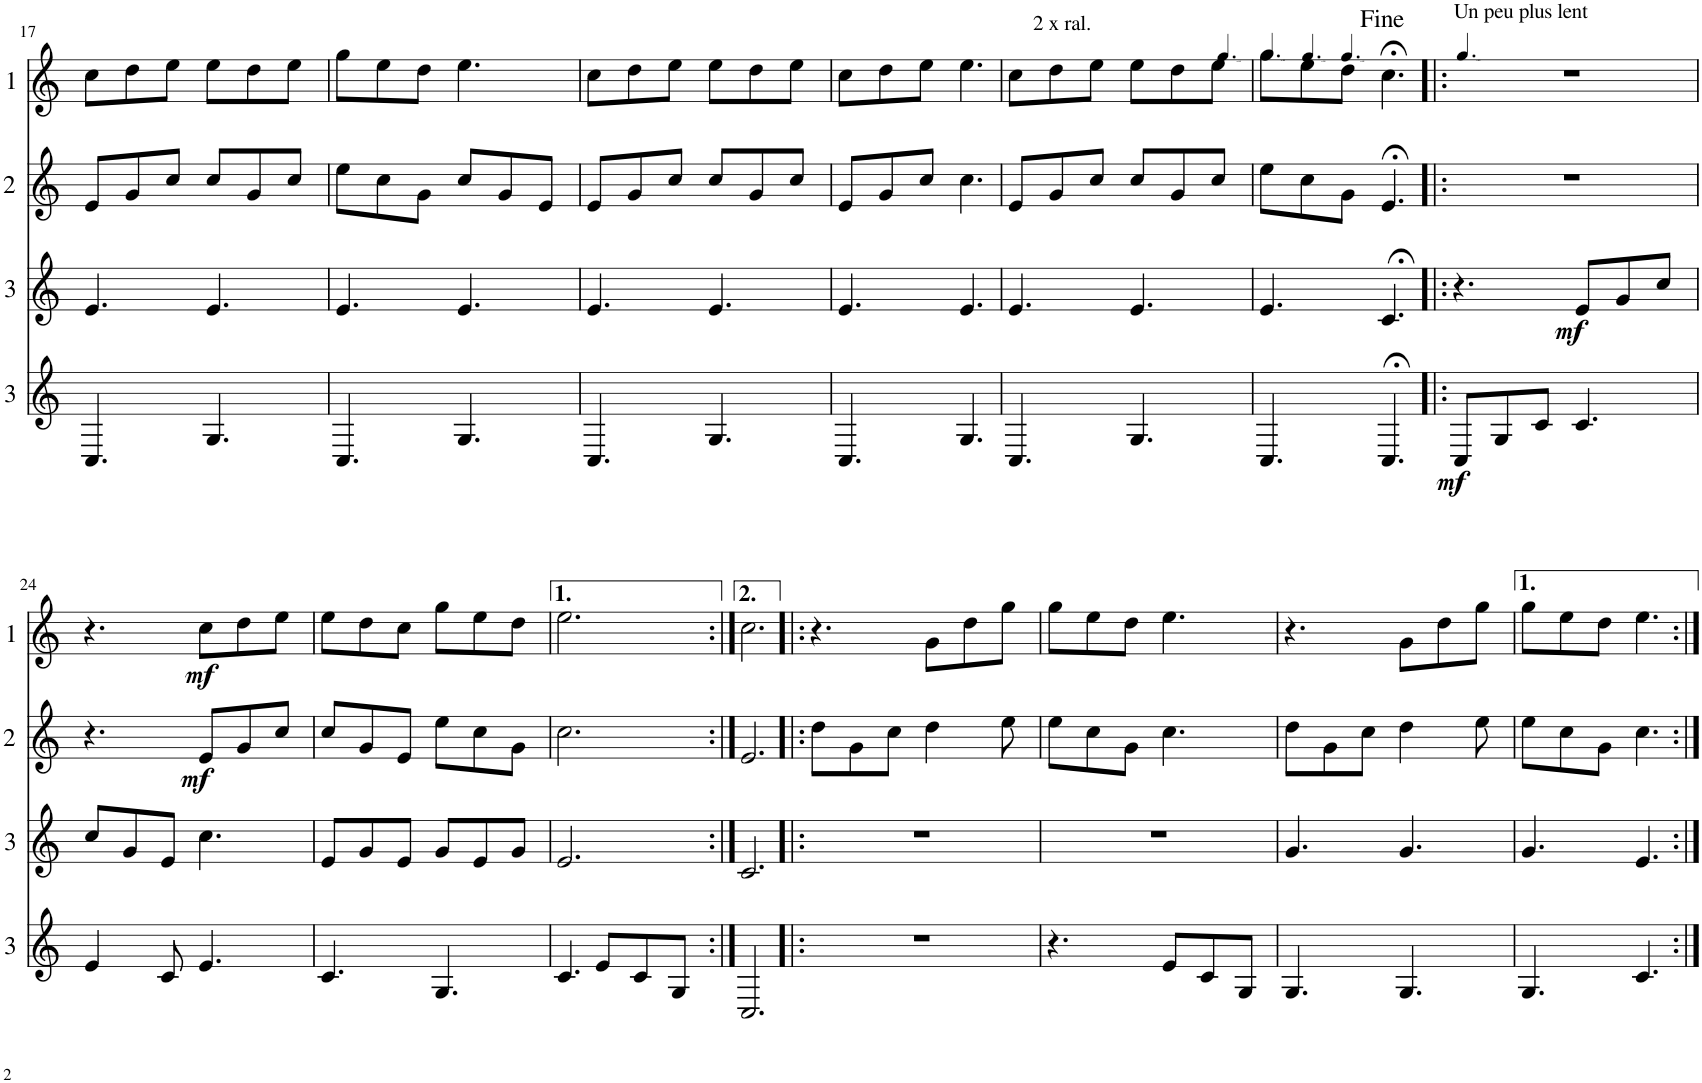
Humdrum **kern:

**kern	**dynam	**kern	**dynam	**kern	**dynam	**kern	**dynam
*part4	*part4	*part3	*part3	*part2	*part2	*part1	*part1
*staff4	*staff4	*staff3	*staff3	*staff2	*staff2	*staff1	*staff1
*I"Cor 3	*	*I"Cor 3	*	*I"Cor 2	*	*I"Cor 1	*
!!LO:PB:g=z
*clefG2	*	*clefG2	*	*clefG2	*	*clefG2	*
*Trd4c7	*	*Trd4c7	*	*Trd4c7	*	*Trd4c7	*
*k[]	*	*k[]	*	*k[]	*	*k[]	*
*M6/8	*	*M6/8	*	*M6/8	*	*M6/8	*
=17	=17	=17	=17	=17	=17	=17	=17
4.C/	.	4.e/	.	8e/L	.	8cc\L	.
.	.	.	.	8g/	.	8dd\	.
.	.	.	.	8cc/J	.	8ee\J	.
4.G/	.	4.e/	.	8cc/L	.	8ee\L	.
.	.	.	.	8g/	.	8dd\	.
.	.	.	.	8cc/J	.	8ee\J	.
=18	=18	=18	=18	=18	=18	=18	=18
4.C/	.	4.e/	.	8ee\L	.	8gg\L	.
.	.	.	.	8cc\	.	8ee\	.
.	.	.	.	8g\J	.	8dd\J	.
4.G/	.	4.e/	.	8cc/L	.	4.ee\	.
.	.	.	.	8g/	.	.	.
.	.	.	.	8e/J	.	.	.
=19	=19	=19	=19	=19	=19	=19	=19
4.C/	.	4.e/	.	8e/L	.	8cc\L	.
.	.	.	.	8g/	.	8dd\	.
.	.	.	.	8cc/J	.	8ee\J	.
4.G/	.	4.e/	.	8cc/L	.	8ee\L	.
.	.	.	.	8g/	.	8dd\	.
.	.	.	.	8cc/J	.	8ee\J	.
=20	=20	=20	=20	=20	=20	=20	=20
4.C/	.	4.e/	.	8e/L	.	8cc\L	.
.	.	.	.	8g/	.	8dd\	.
.	.	.	.	8cc/J	.	8ee\J	.
4.G/	.	4.e/	.	4.cc\	.	4.ee\	.
=21	=21	=21	=21	=21	=21	=21	=21
!	!	!	!	!	!	!LO:TX:a:t=2 x ral.	!
4.C/	.	4.e/	.	8e/L	.	8cc\L	.
.	.	.	.	8g/	.	8dd\	.
.	.	.	.	8cc/J	.	8ee\J	.
4.G/	.	4.e/	.	8cc/L	.	8ee\L	.
.	.	.	.	8g/	.	8dd\	.
*	*	*	*	*	*	*MM96	*
.	.	.	.	8cc/J	.	8ee\J	.
=22	=22	=22	=22	=22	=22	=22	=22
*	*	*	*	*	*	*MM90	*
4.C/	.	4.e/	.	8ee\L	.	8gg\L	.
*	*	*	*	*	*	*MM81	*
.	.	.	.	8cc\	.	8ee\	.
*	*	*	*	*	*	*MM68	*
.	.	.	.	8g\J	.	8dd\J	.
4.C;</	.	4.c;</	.	4.e;</	.	4.cc;<\	.
=23!|:	=23!|:	=23!|:	=23!|:	=23!|:	=23!|:	=23!|:	=23!|:
*	*	*	*	*	*	*MM90	*
!	!	!	!	!	!	!LO:TX:a:t=Un peu plus lent	!
!	!LO:DY:b	!	!	!	!	!	!
8C/L	mf	4.r	.	2.r	.	2.r	.
8G/	.	.	.	.	.	.	.
8c/J	.	.	.	.	.	.	.
!	!	!	!LO:DY:b	!	!	!	!
4.c/	.	8e/L	mf	.	.	.	.
.	.	8g/	.	.	.	.	.
.	.	8cc/J	.	.	.	.	.
!!LO:LB:g=z
=24	=24	=24	=24	=24	=24	=24	=24
4e/	.	8cc/L	.	4.r	.	4.r	.
.	.	8g/	.	.	.	.	.
8c/	.	8e/J	.	.	.	.	.
!	!	!	!	!	!LO:DY:b	!	!LO:DY:b
4.e/	.	4.cc\	.	8e/L	mf	8cc\L	mf
.	.	.	.	8g/	.	8dd\	.
.	.	.	.	8cc/J	.	8ee\J	.
=25	=25	=25	=25	=25	=25	=25	=25
4.c/	.	8e/L	.	8cc/L	.	8ee\L	.
.	.	8g/	.	8g/	.	8dd\	.
.	.	8e/J	.	8e/J	.	8cc\J	.
4.G/	.	8g/L	.	8ee\L	.	8gg\L	.
.	.	8e/	.	8cc\	.	8ee\	.
.	.	8g/J	.	8g\J	.	8dd\J	.
=26	=26	=26	=26	=26	=26	=26	=26
4.c/	.	2.e/	.	2.cc\	.	2.ee\	.
8e/L	.	.	.	.	.	.	.
8c/	.	.	.	.	.	.	.
8G/J	.	.	.	.	.	.	.
=27:|!	=27:|!	=27:|!	=27:|!	=27:|!	=27:|!	=27:|!	=27:|!
2.C/	.	2.c/	.	2.e/	.	2.cc\	.
=28!|:	=28!|:	=28!|:	=28!|:	=28!|:	=28!|:	=28!|:	=28!|:
2.r	.	2.r	.	8dd\L	.	4.r	.
.	.	.	.	8g\	.	.	.
.	.	.	.	8cc\J	.	.	.
.	.	.	.	4dd\	.	8g\L	.
.	.	.	.	.	.	8dd\	.
.	.	.	.	8ee\	.	8gg\J	.
=29	=29	=29	=29	=29	=29	=29	=29
4.r	.	2.r	.	8ee\L	.	8gg\L	.
.	.	.	.	8cc\	.	8ee\	.
.	.	.	.	8g\J	.	8dd\J	.
8e/L	.	.	.	4.cc\	.	4.ee\	.
8c/	.	.	.	.	.	.	.
8G/J	.	.	.	.	.	.	.
=30	=30	=30	=30	=30	=30	=30	=30
4.G/	.	4.g/	.	8dd\L	.	4.r	.
.	.	.	.	8g\	.	.	.
.	.	.	.	8cc\J	.	.	.
4.G/	.	4.g/	.	4dd\	.	8g\L	.
.	.	.	.	.	.	8dd\	.
.	.	.	.	8ee\	.	8gg\J	.
=31	=31	=31	=31	=31	=31	=31	=31
4.G/	.	4.g/	.	8ee\L	.	8gg\L	.
.	.	.	.	8cc\	.	8ee\	.
.	.	.	.	8g\J	.	8dd\J	.
4.c/	.	4.e/	.	4.cc\	.	4.ee\	.
=:|!	=:|!	=:|!	=:|!	=:|!	=:|!	=:|!	=:|!
*-	*-	*-	*-	*-	*-	*-	*-
